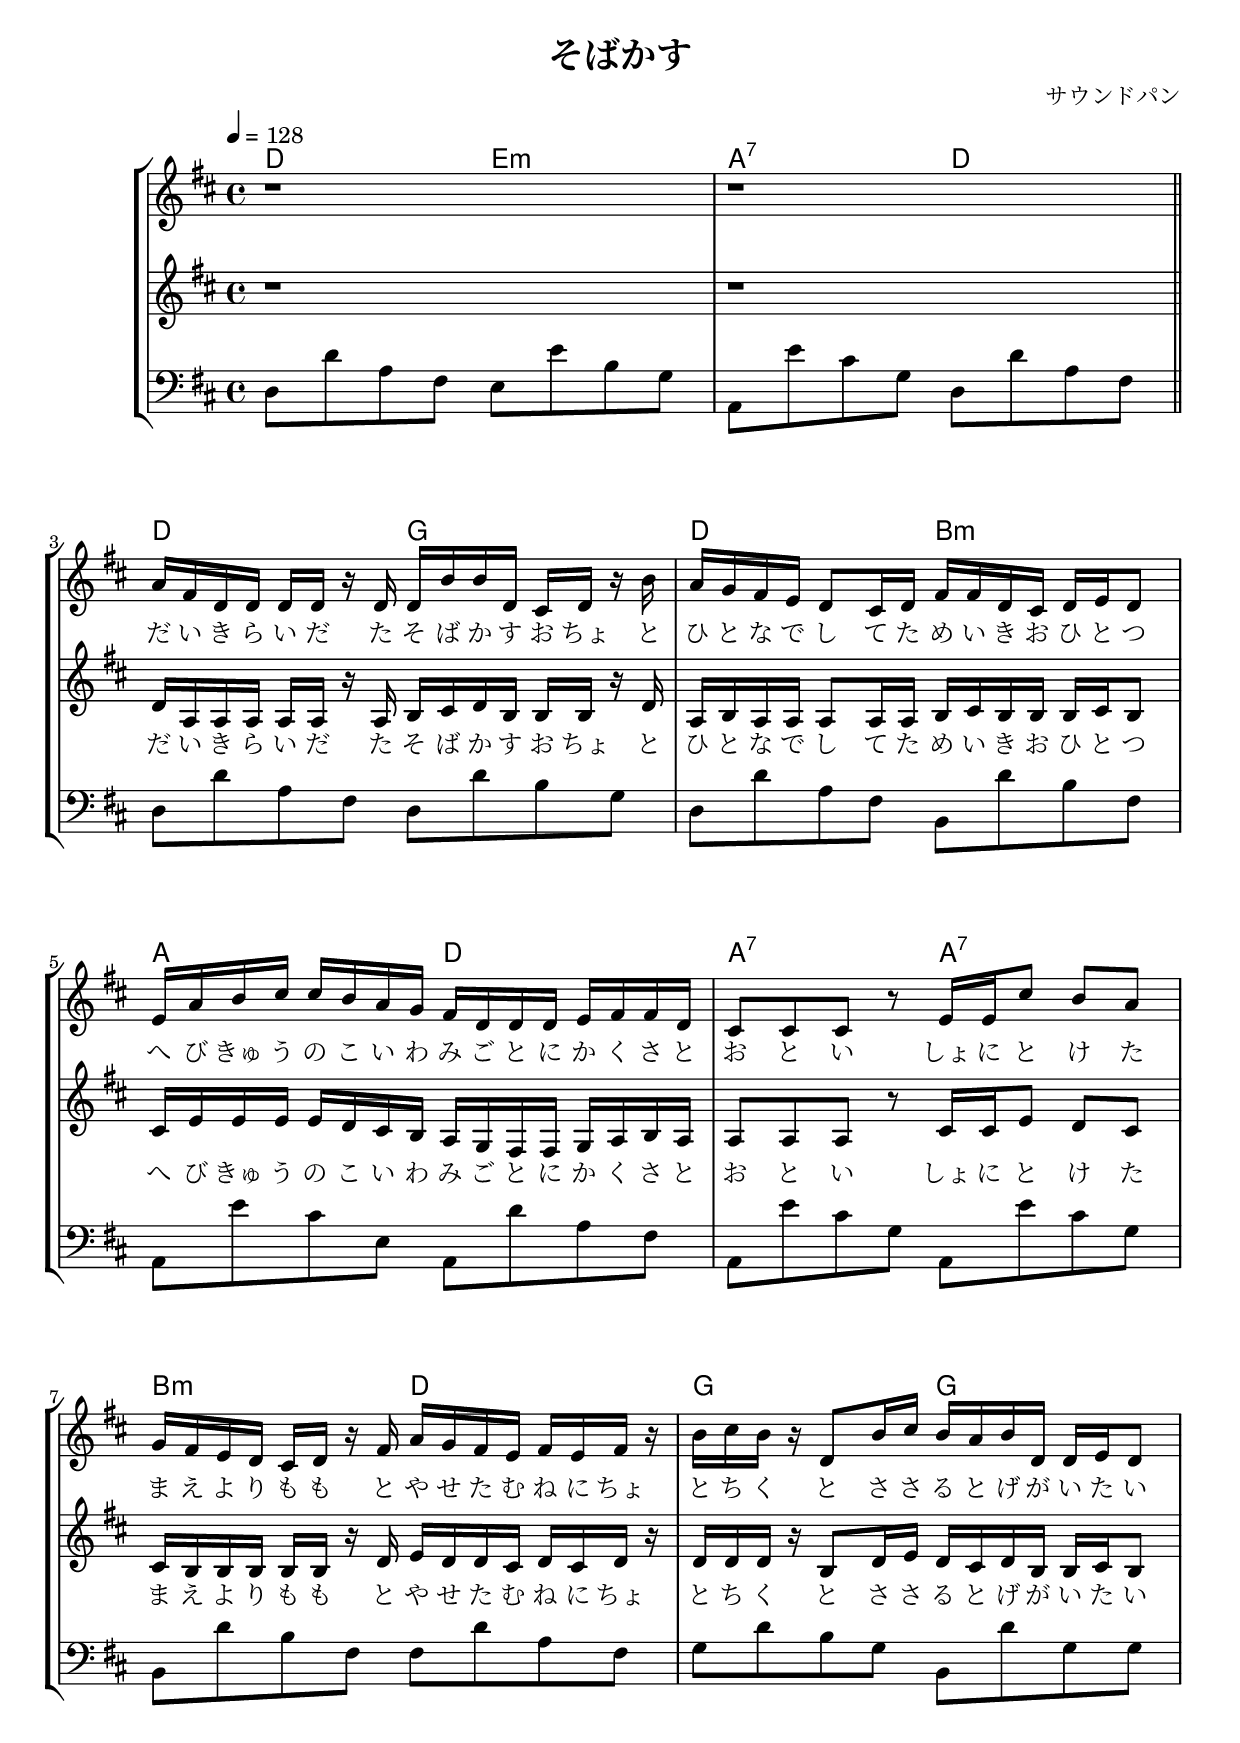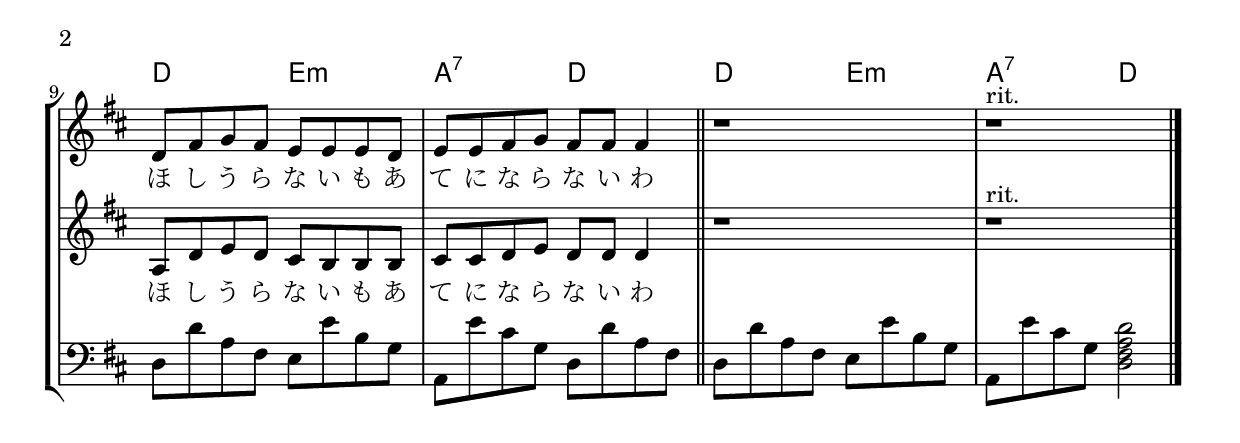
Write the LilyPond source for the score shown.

\version "2.12.1"

\header {
	title = \markup {そばかす}
	composer = \markup \center-column {サウンドパン}
}

harmony = \chordmode {
	d2 e:m a:7 d 

	d g d b:m a d a:7 a:7 b:m d g g d e:m a:7 d 

	d e:m a:7 d 
}

melody = {
	\key d \major
	\tempo 4 = 128
	r1 | r1   
	\set Staff.midiInstrument = #"fss0.32"
	a'16  fis'16  d'16  d'16  d'16  d'16  r16  d'16  d'16  b'16  b'16  d'16  cis'16  d'16  r16  b'16 
	a'16  g'16  fis'16  e'16  d'8  cis'16  d'16  fis'16  fis'16  d'16  cis'16  d'16  e'16  d'8 
	e'16  a'16  b'16  cis''16  cis''16  b'16  a'16  g'16  fis'16  d'16  d'16  d'16  e'16  fis'16  fis'16  d'16 
	cis'8  cis'8  cis'8  r8  e'16  e'16  cis''8  b'8  a'8 
	g'16  fis'16  e'16  d'16  cis'16  d'16  r16  fis'16  a'16  g'16  fis'16  e'16  fis'16  e'16  fis'16  r16 
	b'16  cis''16  b'16  r16  d'8  b'16  cis''16  b'16  a'16  b'16  d'16  d'16  e'16  d'8 
	d'8  fis'8  g'8  fis'8  e'8  e'8  e'8  d'8 
	e'8  e'8  fis'8  g'8  fis'8  fis'8  fis'4
	r1 | r1^"rit." \bar "|."
}

words = \lyricmode {
	
	だ  い  き  ら  い  だ  た  そ  ば  か  す  お  ちょ  と  ひ  と  な  で  し  て  た  め  い  き  お  ひ  と  つ  へ  び  きゅ  う  の  こ  い  わ  み  ご  と  に  か  く  さ  と  お  と  い  しょ  に  と  け  た  ま  え  よ  り  も  も  と  や  せ  た  む  ね  に  ちょ  と  ち  く  と  さ  さ  る  と  げ  が  い  た  い  ほ  し  う  ら  な  い  も  あ  て  に  な  ら  な  い  わ  
	
}

secondmelody = {
	\key d \major
	\tempo 4 = 128
	r1 | r1   
	\set Staff.midiInstrument = #"fss0.32"
	d'16  a16  a16  a16  a16  a16  r16  a16  b16  cis'16  d'16  b16  b16  b16  r16  d'16 
	a16  b16  a16  a16  a8  a16  a16  b16  cis'16  b16  b16  b16  cis'16  b8 
	cis'16  e'16  e'16  e'16  e'16  d'16  cis'16  b16  a16  g16  fis16  fis16  g16  a16  b16  a16 
	a8  a8  a8  r8  cis'16  cis'16  e'8  d'8  cis'8 
	cis'16  b16  b16  b16  b16  b16  r16  d'16  e'16  d'16  d'16  cis'16  d'16  cis'16  d'16  r16 
	d'16  d'16  d'16  r16  b8  d'16  e'16  d'16  cis'16  d'16  b16  b16  cis'16  b8 
	a8  d'8  e'8  d'8  cis'8  b8  b8  b8 
	cis'8  cis'8  d'8  e'8  d'8  d'8  d'4
	r1 | r1^"rit." \bar "|."
}

secondwords = \lyricmode {
	
	だ  い  き  ら  い  だ  た  そ  ば  か  す  お  ちょ  と  ひ  と  な  で  し  て  た  め  い  き  お  ひ  と  つ  へ  び  きゅ  う  の  こ  い  わ  み  ご  と  に  か  く  さ  と  お  と  い  しょ  に  と  け  た  ま  え  よ  り  も  も  と  や  せ  た  む  ね  に  ちょ  と  ち  く  と  さ  さ  る  と  げ  が  い  た  い  ほ  し  う  ら  な  い  も  あ  て  に  な  ら  な  い  わ  
	
}

tempochange = {
	\tempo 4 = 128
	r1 | r1 \bar "||"
	\tempo 4 = 128
	r1 | r1 | r1 | r1 | r1 | r1 | r1 | r1 \bar "||"
	\tempo 4 = 128
	r1 | \tempo 4 = 96 r2 \tempo 4 = 85 r2 \bar "|."
}

mainacc = {
	\clef bass
	\set Staff.midiInstrument = #"Synth Voice"
	\key d \major
	\tempo 4 = 128
	d8 d' a fis
	e8 e' b g
	a,8 e' cis' g
	d8 d' a fis
	\bar "||"

	\set Staff.midiInstrument = #"Synth Voice"
	d8 d' a fis
	d8 d' b g
	d8 d' a fis
	b,8 d' b fis
	a,8 e' cis' e
	a,8 d' a fis
	a,8 e' cis' g
	a,8 e' cis' g
	b,8 d' b fis
	fis8 d' a fis
	g8 d' b g
	b,8 d' g g
	d8 d' a fis
	e8 e' b g
	a,8 e' cis' g
	d8 d' a fis
	\bar "||"

	\set Staff.midiInstrument = #"Synth Voice"
	d8 d' a fis
	e8 e' b g
	a,8 e' cis' g
	<d fis a d'>2
	\bar "|."
}

subacc = {
	\clef bass
	\set Staff.midiInstrument = #"Tremolo Strings"
	\key d \major
	\tempo 4 = 128
	<d fis a d'>4 <d fis a d'>4
	<e g b e'>4 <e g b e'>4
	<a, g cis' e'>4 <a, g cis' e'>4
	<d fis a d'>4 <d fis a d'>4
	\bar "||"

	\set Staff.midiInstrument = #"Tremolo Strings"
	<d fis a d'>4 <d fis a d'>4
	<d g b d'>4 <d g b d'>4
	<d fis a d'>4 <d fis a d'>4
	<b, fis b d'>4 <b, fis b d'>4
	<a, e cis' e'>4 <a, e cis' e'>4
	<a, fis a d'>4 <a, fis a d'>4
	<a, g cis' e'>4 <a, g cis' e'>4
	<a, g cis' e'>4 <a, g cis' e'>4
	<b, fis b d'>4 <b, fis b d'>4
	<fis fis a d'>4 <fis fis a d'>4
	<g g b d'>4 <g g b d'>4
	<b, g g d'>4 <b, g g d'>4
	<d fis a d'>4 <d fis a d'>4
	<e g b e'>4 <e g b e'>4
	<a, g cis' e'>4 <a, g cis' e'>4
	<d fis a d'>4 <d fis a d'>4
	\bar "||"

	\set Staff.midiInstrument = #"Tremolo Strings"
	<d fis a d'>4 <d fis a d'>4
	<e g b e'>4 <e g b e'>4
	<a, g cis' e'>4 <a, g cis' e'>4
	<d fis a d'>2
	\bar "|."
}

percA = {
	\drummode {
	r1  |hh4 hh4 hh2  \bar "||"
	r1  |hh4 hh4 hh4 hh4  |r1  |hh4 hh4 hh4 hh4  |r1  |hh4 hh4 hh4 hh4  |r1  |hh4 hh4 hh2  \bar "||"
	r1  |hh4 hh4 hh2  \bar "|."
	}
}

percB = {
	\drummode {
	sn4 sn4 sn4 sn4  |r4 sn4 r16 sn16 sn16 sn16 sn16 sn16 sn16 sn16  \bar "||"
	sn4 sn4 sn4 sn4  |r4 sn2 sn8. sn16  |sn4 sn4 sn4 sn4  |r4 sn2 sn8. sn16  |sn4 sn4 sn4 sn4  |r4 sn2 sn8. sn16  |sn4 sn4 sn4 sn4  |r4 sn4 r16 sn16 sn16 sn16 sn16 sn16 sn16 sn16  \bar "||"
	sn4 sn4 sn4 sn4  |r4 sn4 r16 sn16 sn16 sn16 sn16 sn16 sn16 sn16  \bar "|."
	}
}

percC = {
	\drummode {
	bd16 bd16 bd16 bd16 bd16 bd16 bd16 bd16 bd16 bd16 bd16 bd16 bd16 bd16 bd16 bd16  |bd8 bd8 bd8 bd8 bd8 bd8 bd8 bd8  \bar "||"
	bd16 bd16 bd16 bd16 bd16 bd16 bd16 bd16 bd16 bd16 bd16 bd16 bd16 bd16 bd16 bd16  |bd8 bd8 bd8 bd8 bd8 bd8 bd8 bd8  |bd16 bd16 bd16 bd16 bd16 bd16 bd16 bd16 bd16 bd16 bd16 bd16 bd16 bd16 bd16 bd16  |bd8 bd8 bd8 bd8 bd8 bd8 bd8 bd8  |bd16 bd16 bd16 bd16 bd16 bd16 bd16 bd16 bd16 bd16 bd16 bd16 bd16 bd16 bd16 bd16  |bd8 bd8 bd8 bd8 bd8 bd8 bd8 bd8  |bd16 bd16 bd16 bd16 bd16 bd16 bd16 bd16 bd16 bd16 bd16 bd16 bd16 bd16 bd16 bd16  |bd8 bd8 bd8 bd8 bd8 bd8 bd8 bd8  \bar "||"
	bd16 bd16 bd16 bd16 bd16 bd16 bd16 bd16 bd16 bd16 bd16 bd16 bd16 bd16 bd16 bd16  |bd8 bd8 bd8 bd8 bd8 bd8 bd8 bd8  \bar "|."
	}
}

percD = {
	\drummode {
	r1  |r8 hho4 hho2 r8  \bar "||"
	r1  |r8 hho4 hho4 hho4 hho8  |r1  |r8 hho4 hho4 hho4 hho8  |r1  |r8 hho4 hho4 hho4 hho8  |r1  |r8 hho4 hho2 r8  \bar "||"
	r1  |r8 hho4 hho2 r8  \bar "|."
	}
}

percE = {
	\drummode {
	cymc4 cymc4 cymc4 cymc4  |r1 \bar "||"
	cymc4 cymc4 cymc4 cymc4  |r1 |cymc4 cymc4 cymc4 cymc4  |r1 |cymc4 cymc4 cymc4 cymc4  |r1 |cymc4 cymc4 cymc4 cymc4  |r1 \bar "||"
	cymc4 cymc4 cymc4 cymc4  |r1 \bar "|."
	}
}

percF = {
	\drummode {
	r8 tommh2 tommh8. tommh16 tommh8  |r1 \bar "||"
	r8 tommh2 tommh8. tommh16 tommh8  |r1 |r8 tommh2 tommh8. tommh16 tommh8  |r1 |r8 tommh2 tommh8. tommh16 tommh8  |r1 |r8 tommh2 tommh8. tommh16 tommh8  |r1 \bar "||"
	r8 tommh2 tommh8. tommh16 tommh8  |r1 \bar "|."
	}
}

percG = {
	\drummode {
	r4. toml16 toml2 toml16  |r1 \bar "||"
	r4. toml16 toml2 toml16  |r1 |r4. toml16 toml2 toml16  |r1 |r4. toml16 toml2 toml16  |r1 |r4. toml16 toml2 toml16  |r1 \bar "||"
	r4. toml16 toml2 toml16  |r1 \bar "|."
	}
}

\score {
	<<
		\new StaffGroup <<
			\new ChordNames {\harmony}
			\new Voice = "melody" {\melody}
			\new Lyrics \lyricsto "melody" \words
			\new Voice = "secondmelody" {\secondmelody}
			\new Lyrics \lyricsto "secondmelody" \secondwords
			\new Staff = "mainacc" {\mainacc}
		>>
	>>
	\layout { }
}
